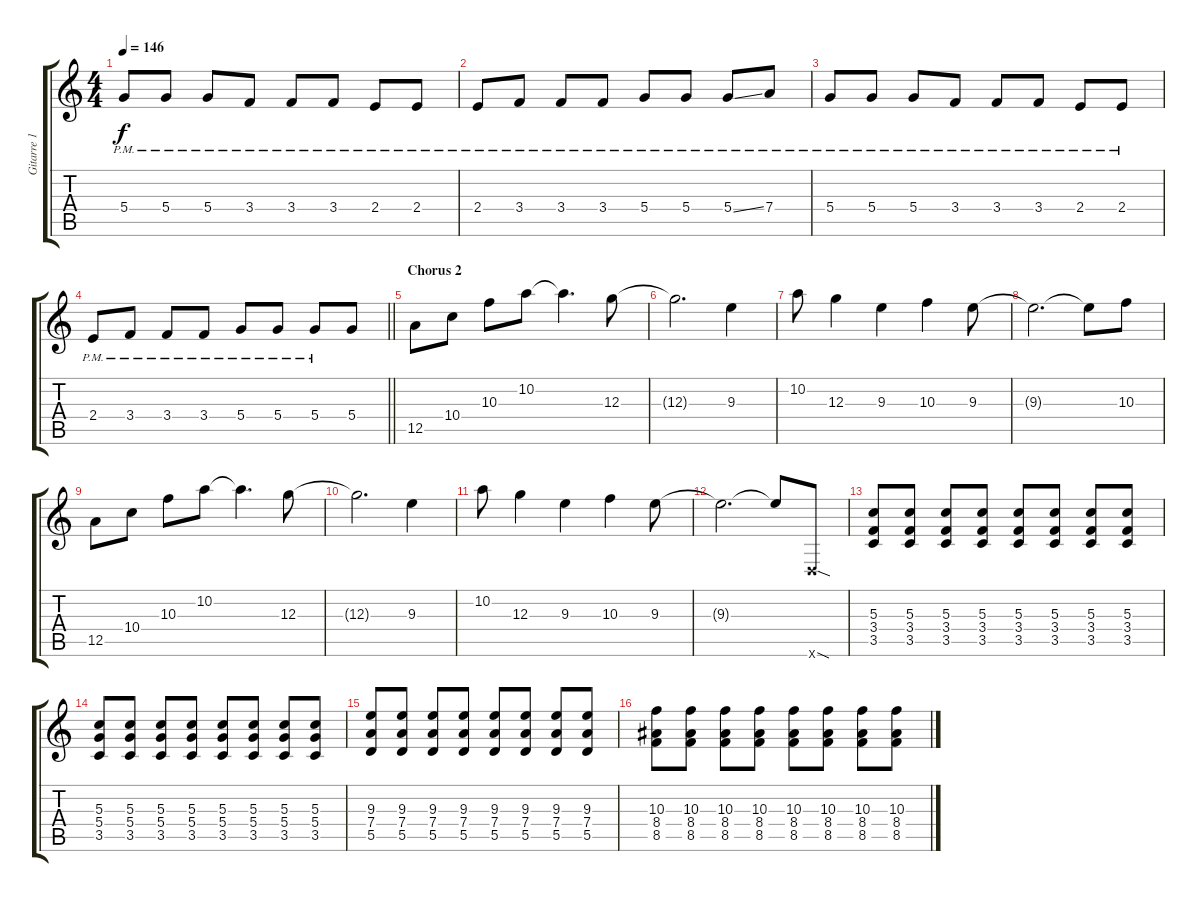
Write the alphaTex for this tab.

\track ("Gitarre 1" "Gitarre 1") {instrument overdrivenguitar}
\staff {score tabs}
\tuning (D4 B3 G3 D3 A2 D2) {hide}
\ts (4 4)
\tempo 146
\clef g2
\ks c
5.4{pm}.8{dy f} 5.4{pm}.8 5.4{pm}.8 3.4{pm}.8 3.4{pm}.8 3.4{pm}.8 2.4{pm}.8 2.4{pm}.8 |
2.4{pm}.8 3.4{pm}.8 3.4{pm}.8 3.4{pm}.8 5.4{pm}.8 5.4{pm}.8 5.4{ss pm}.8 7.4{pm}.8 |
5.4{pm}.8 5.4{pm}.8 5.4{pm}.8 3.4{pm}.8 3.4{pm}.8 3.4{pm}.8 2.4{pm}.8 2.4{pm}.8 |
\barLineRight lightlight
2.4{pm}.8 3.4{pm}.8 3.4{pm}.8 3.4{pm}.8 5.4{pm}.8 5.4{pm}.8 5.4{pm}.8 5.4.8 |
\section ("" "Chorus 2")
12.5.8 10.4.8 10.3.8 10.2.8 10.2{t}.4{d} 12.3.8 |
12.3{t}.2{d} 9.3.4 |
10.2.8 12.3.4 9.3.4 10.3.4 9.3.8 |
9.3{t}.2{d} 9.3{t}.8 10.3.8 |
12.5.8 10.4.8 10.3.8 10.2.8 10.2{t}.4{d} 12.3.8 |
12.3{t}.2{d} 9.3.4 |
10.2.8 12.3.4 9.3.4 10.3.4 9.3.8 |
9.3{t}.2{d} 9.3{t}.8 0.6{sod x}.8 |
(5.3 3.4 3.5).8 (5.3 3.4 3.5).8 (5.3 3.4 3.5).8 (5.3 3.4 3.5).8 (5.3 3.4 3.5).8 (5.3 3.4 3.5).8 (5.3 3.4 3.5).8 (5.3 3.4 3.5).8 |
(5.3 5.4 3.5).8 (5.3 5.4 3.5).8 (5.3 5.4 3.5).8 (5.3 5.4 3.5).8 (5.3 5.4 3.5).8 (5.3 5.4 3.5).8 (5.3 5.4 3.5).8 (5.3 5.4 3.5).8 |
(9.3 7.4 5.5).8 (9.3 7.4 5.5).8 (9.3 7.4 5.5).8 (9.3 7.4 5.5).8 (9.3 7.4 5.5).8 (9.3 7.4 5.5).8 (9.3 7.4 5.5).8 (9.3 7.4 5.5).8 |
(10.3 8.4 8.5).8 (10.3 8.4 8.5).8 (10.3 8.4 8.5).8 (10.3 8.4 8.5).8 (10.3 8.4 8.5).8 (10.3 8.4 8.5).8 (10.3 8.4 8.5).8 (10.3 8.4 8.5).8
